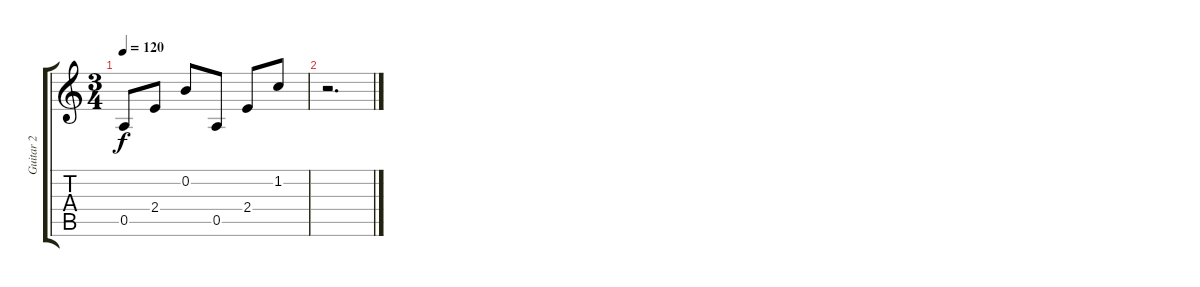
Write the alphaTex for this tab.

\track ("Guitar 2" "Guitar 2") {instrument acousticguitarsteel}
\staff {score tabs}
\tuning (E4 B3 G3 D3 A2 E2) {hide}
\ts (3 4)
\tempo 120
\clef g2
\ks c
0.5.8{dy f} 2.4.8 0.2.8 0.5.8 2.4.8 1.2.8 |
r.2{d}
